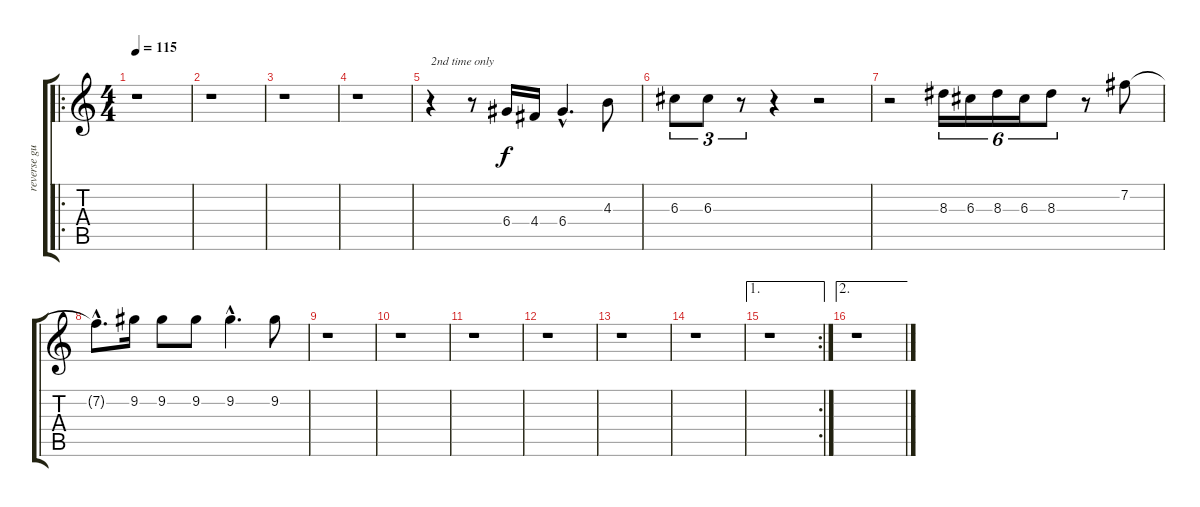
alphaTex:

\track ("reverse guitar" "reverse gu") {instrument electricguitarclean}
\staff {score tabs}
\tuning (E4 B3 G3 D3 A2 E2) {hide}
\ro
\ts (4 4)
\tempo 115
\clef g2
\ks c
r.1{dy f instrument electricguitarclean} |
r.1 |
r.1 |
r.1 |
r.4{txt "2nd time only"} r.8 6.4.16 4.4.16 6.4{hac}.4{d} 4.3.8 |
6.3.8{tu (3 2)} 6.3.8{tu (3 2)} r.8{tu (3 2)} r.4 r.2 |
r.2 8.3.16{tu (6 4)} 6.3.16{tu (6 4)} 8.3.16{tu (6 4)} 6.3.16{tu (6 4)} 8.3.8{tu (6 4)} r.8 7.2.8 |
7.2{hac t}.8{d} 9.2.16 9.2.8 9.2.8 9.2{hac}.4{d} 9.2.8 |
r.1 |
r.1 |
r.1 |
r.1 |
r.1 |
r.1 |
\ae 1
\rc 2
r.1 |
\ae 2
r.1
